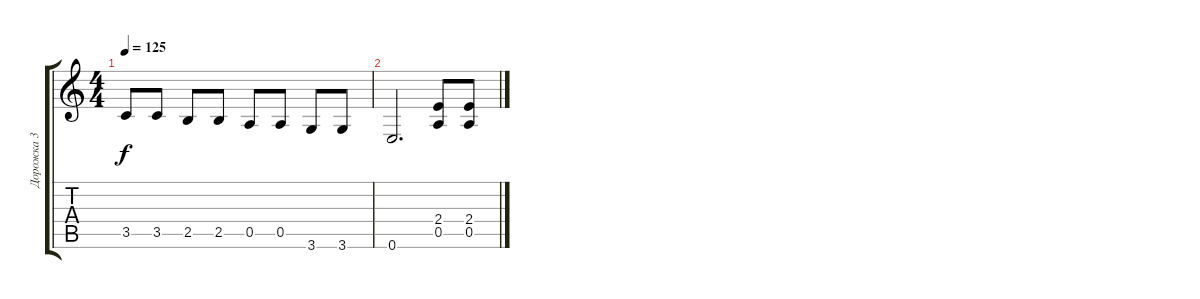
\track ("Дорожка 3" "Дорожка 3") {instrument distortionguitar}
\staff {score tabs}
\tuning (E4 B3 G3 D3 A2 E2) {hide}
\ts (4 4)
\tempo 125
\clef g2
\ks c
3.5.8{dy f} 3.5.8 2.5.8 2.5.8 0.5.8 0.5.8 3.6.8 3.6.8 |
0.6.2{d} (2.4 0.5).8 (2.4 0.5).8
